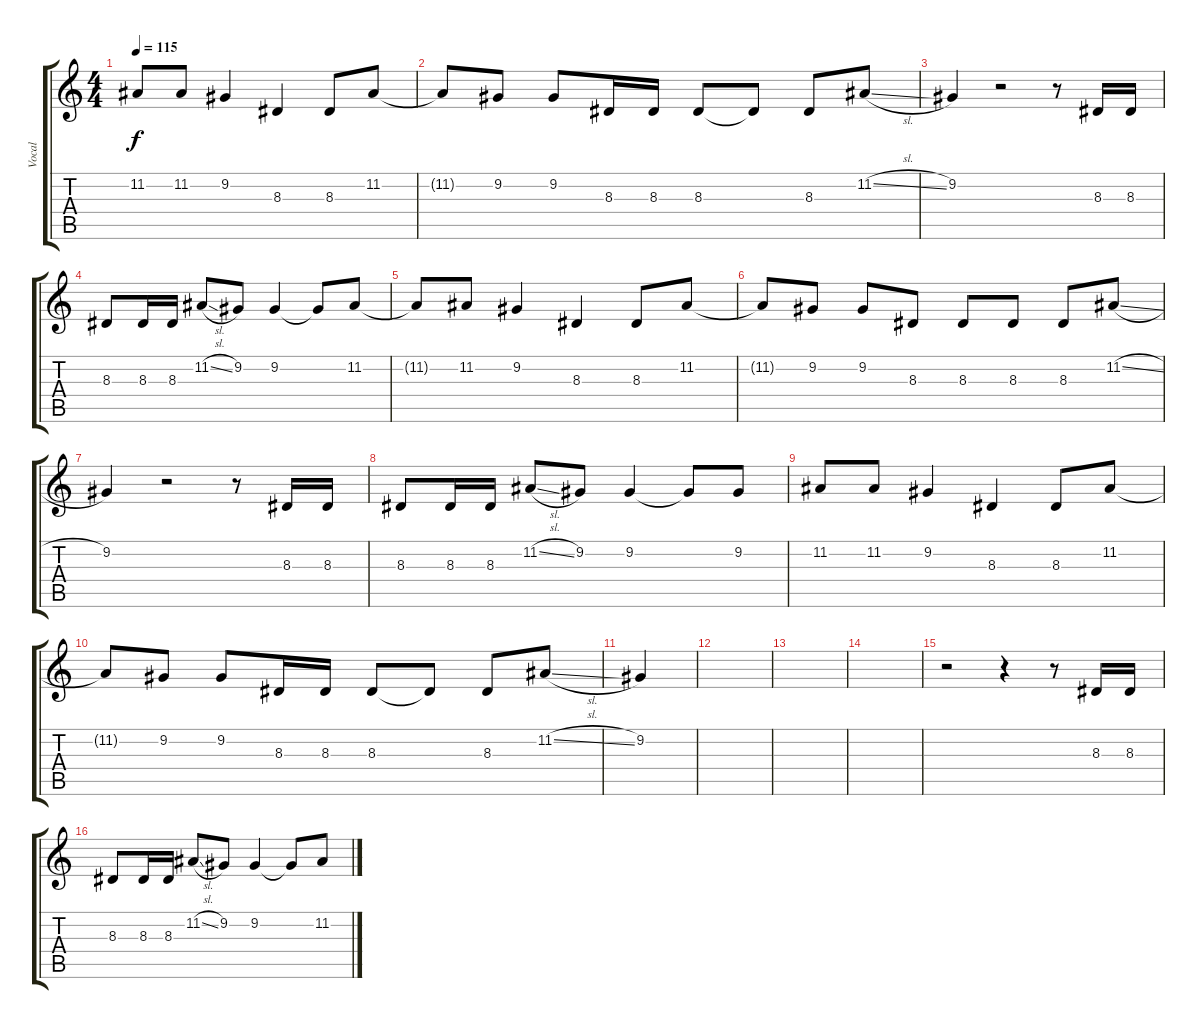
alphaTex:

\track ("Vocal" "Vocal") {instrument lead1square}
\staff {score tabs}
\tuning (E4 B3 G3 D3 A2 E2) {hide}
\ts (4 4)
\tempo 115
\clef g2
\ks c
11.2.8{dy f} 11.2.8 9.2.4 8.3.4 8.3.8 11.2.8 |
11.2{t}.8 9.2.8 9.2.8 8.3.16 8.3.16 8.3.8 8.3{t}.8 8.3.8 11.2{sl}.8 |
9.2.4 r.2 r.8 8.3.16 8.3.16 |
8.3.8 8.3.16 8.3.16 11.2{sl}.8 9.2.8 9.2.4 9.2{t}.8 11.2.8 |
11.2{t}.8 11.2.8 9.2.4 8.3.4 8.3.8 11.2.8 |
11.2{t}.8 9.2.8 9.2.8 8.3.8 8.3.8 8.3.8 8.3.8 11.2{sl}.8 |
9.2.4 r.2 r.8 8.3.16 8.3.16 |
8.3.8 8.3.16 8.3.16 11.2{sl}.8 9.2.8 9.2.4 9.2{t}.8 9.2.8 |
11.2.8 11.2.8 9.2.4 8.3.4 8.3.8 11.2.8 |
11.2{t}.8 9.2.8 9.2.8 8.3.16 8.3.16 8.3.8 8.3{t}.8 8.3.8 11.2{sl}.8 |
9.2.4 |
|
|
|
r.2 r.4 r.8 8.3.16 8.3.16 |
8.3.8 8.3.16 8.3.16 11.2{sl}.8 9.2.8 9.2.4 9.2{t}.8 11.2.8
